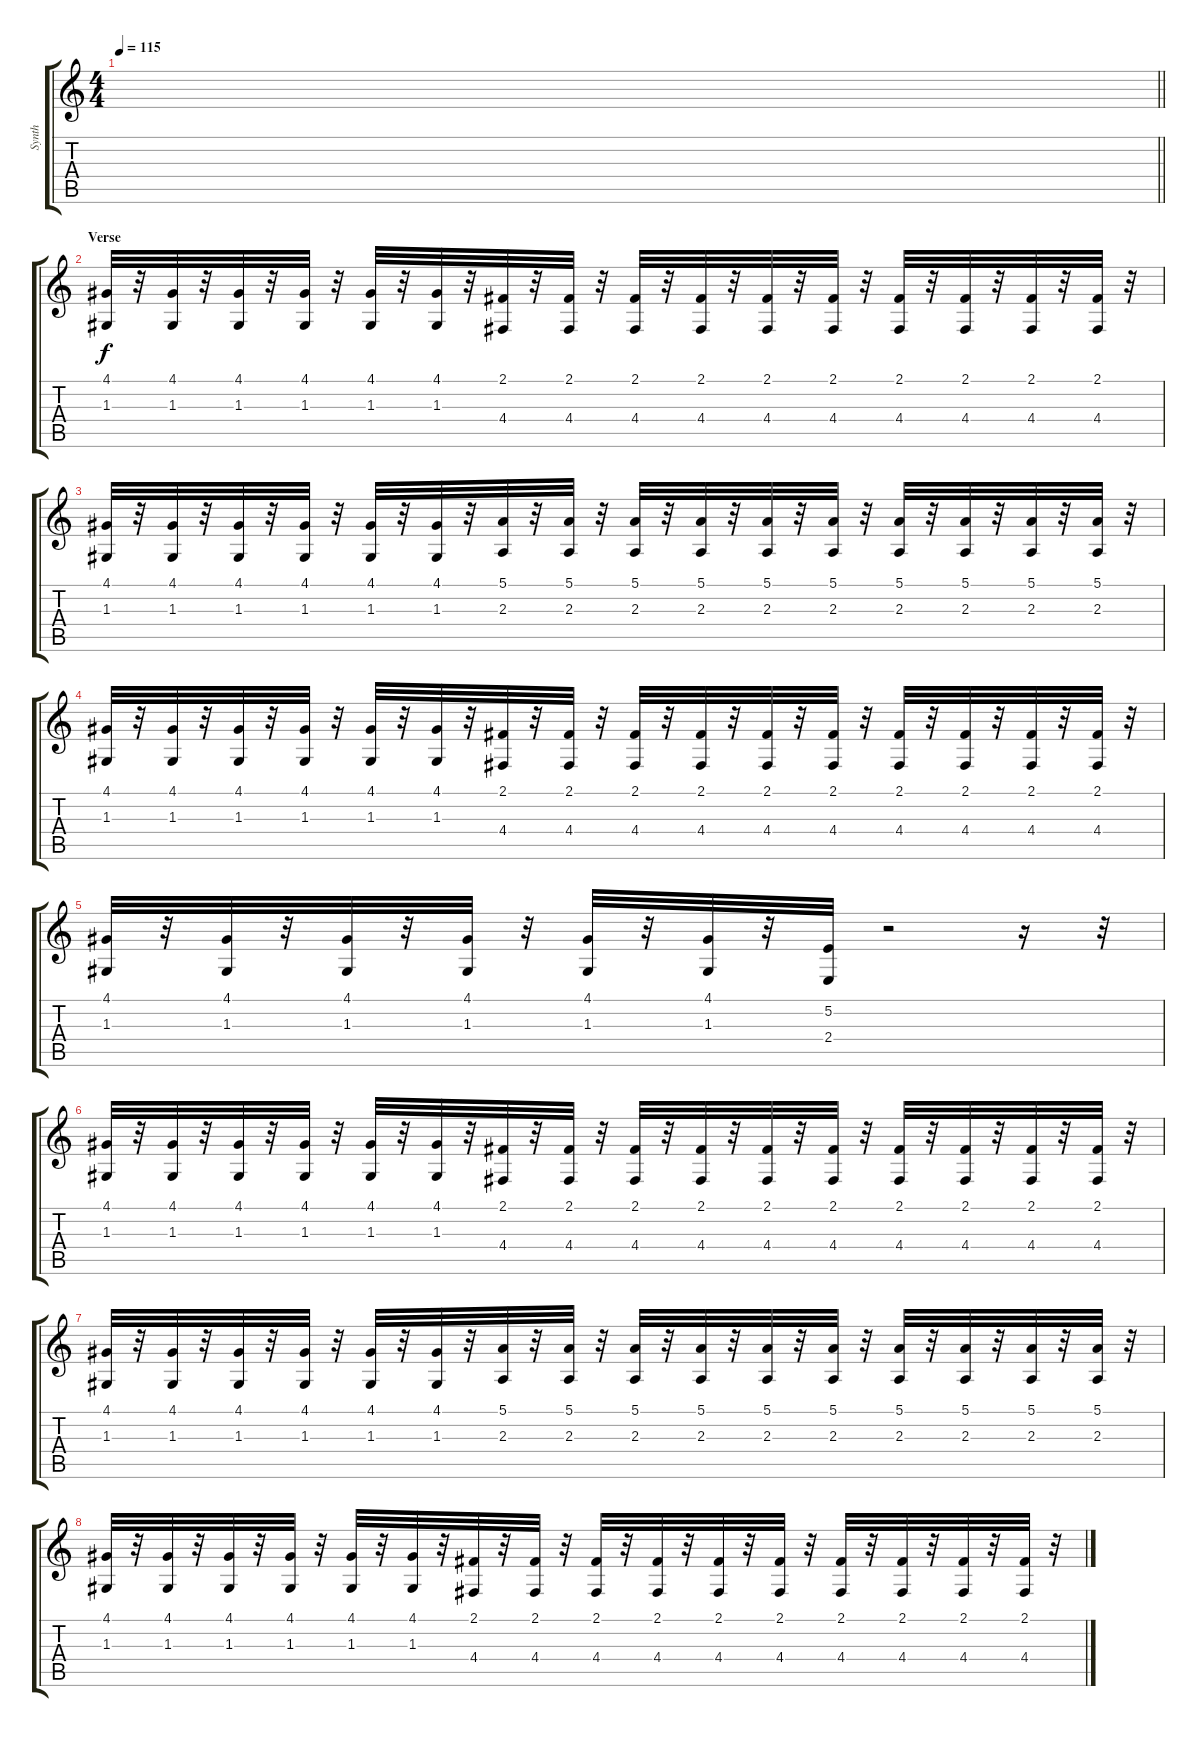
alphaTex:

\track ("Synth" "Synth") {instrument synthstrings2}
\staff {score tabs}
\tuning (E4 B3 G3 D3 A2 E2) {hide}
\ts (4 4)
\tempo 115
\clef g2
\barLineRight lightlight
\ks c
|
\section ("" "Verse")
(4.1 1.3).32{volume 7 instrument lead2sawtooth} r.32 (4.1 1.3).32 r.32 (4.1 1.3).32 r.32 (4.1 1.3).32 r.32 (4.1 1.3).32 r.32 (4.1 1.3).32 r.32 (2.1 4.4).32 r.32 (2.1 4.4).32 r.32 (2.1 4.4).32 r.32 (2.1 4.4).32 r.32 (2.1 4.4).32 r.32 (2.1 4.4).32 r.32 (2.1 4.4).32 r.32 (2.1 4.4).32 r.32 (2.1 4.4).32 r.32 (2.1 4.4).32 r.32 |
(4.1 1.3).32{volume 7 instrument lead2sawtooth} r.32 (4.1 1.3).32 r.32 (4.1 1.3).32 r.32 (4.1 1.3).32 r.32 (4.1 1.3).32 r.32 (4.1 1.3).32 r.32 (5.1 2.3).32 r.32 (5.1 2.3).32 r.32 (5.1 2.3).32 r.32 (5.1 2.3).32 r.32 (5.1 2.3).32 r.32 (5.1 2.3).32 r.32 (5.1 2.3).32 r.32 (5.1 2.3).32 r.32 (5.1 2.3).32 r.32 (5.1 2.3).32 r.32 |
(4.1 1.3).32{volume 7 instrument lead2sawtooth} r.32 (4.1 1.3).32 r.32 (4.1 1.3).32 r.32 (4.1 1.3).32 r.32 (4.1 1.3).32 r.32 (4.1 1.3).32 r.32 (2.1 4.4).32 r.32 (2.1 4.4).32 r.32 (2.1 4.4).32 r.32 (2.1 4.4).32 r.32 (2.1 4.4).32 r.32 (2.1 4.4).32 r.32 (2.1 4.4).32 r.32 (2.1 4.4).32 r.32 (2.1 4.4).32 r.32 (2.1 4.4).32 r.32 |
(4.1 1.3).32{volume 7 instrument lead2sawtooth} r.32 (4.1 1.3).32 r.32 (4.1 1.3).32 r.32 (4.1 1.3).32 r.32 (4.1 1.3).32 r.32 (4.1 1.3).32 r.32 (5.2 2.4).32 r.2 r.16 r.32 |
(4.1 1.3).32{volume 7 instrument lead2sawtooth} r.32 (4.1 1.3).32 r.32 (4.1 1.3).32 r.32 (4.1 1.3).32 r.32 (4.1 1.3).32 r.32 (4.1 1.3).32 r.32 (2.1 4.4).32 r.32 (2.1 4.4).32 r.32 (2.1 4.4).32 r.32 (2.1 4.4).32 r.32 (2.1 4.4).32 r.32 (2.1 4.4).32 r.32 (2.1 4.4).32 r.32 (2.1 4.4).32 r.32 (2.1 4.4).32 r.32 (2.1 4.4).32 r.32 |
(4.1 1.3).32{volume 7 instrument lead2sawtooth} r.32 (4.1 1.3).32 r.32 (4.1 1.3).32 r.32 (4.1 1.3).32 r.32 (4.1 1.3).32 r.32 (4.1 1.3).32 r.32 (5.1 2.3).32 r.32 (5.1 2.3).32 r.32 (5.1 2.3).32 r.32 (5.1 2.3).32 r.32 (5.1 2.3).32 r.32 (5.1 2.3).32 r.32 (5.1 2.3).32 r.32 (5.1 2.3).32 r.32 (5.1 2.3).32 r.32 (5.1 2.3).32 r.32 |
(4.1 1.3).32{volume 7 instrument lead2sawtooth} r.32 (4.1 1.3).32 r.32 (4.1 1.3).32 r.32 (4.1 1.3).32 r.32 (4.1 1.3).32 r.32 (4.1 1.3).32 r.32 (2.1 4.4).32 r.32 (2.1 4.4).32 r.32 (2.1 4.4).32 r.32 (2.1 4.4).32 r.32 (2.1 4.4).32 r.32 (2.1 4.4).32 r.32 (2.1 4.4).32 r.32 (2.1 4.4).32 r.32 (2.1 4.4).32 r.32 (2.1 4.4).32 r.32
